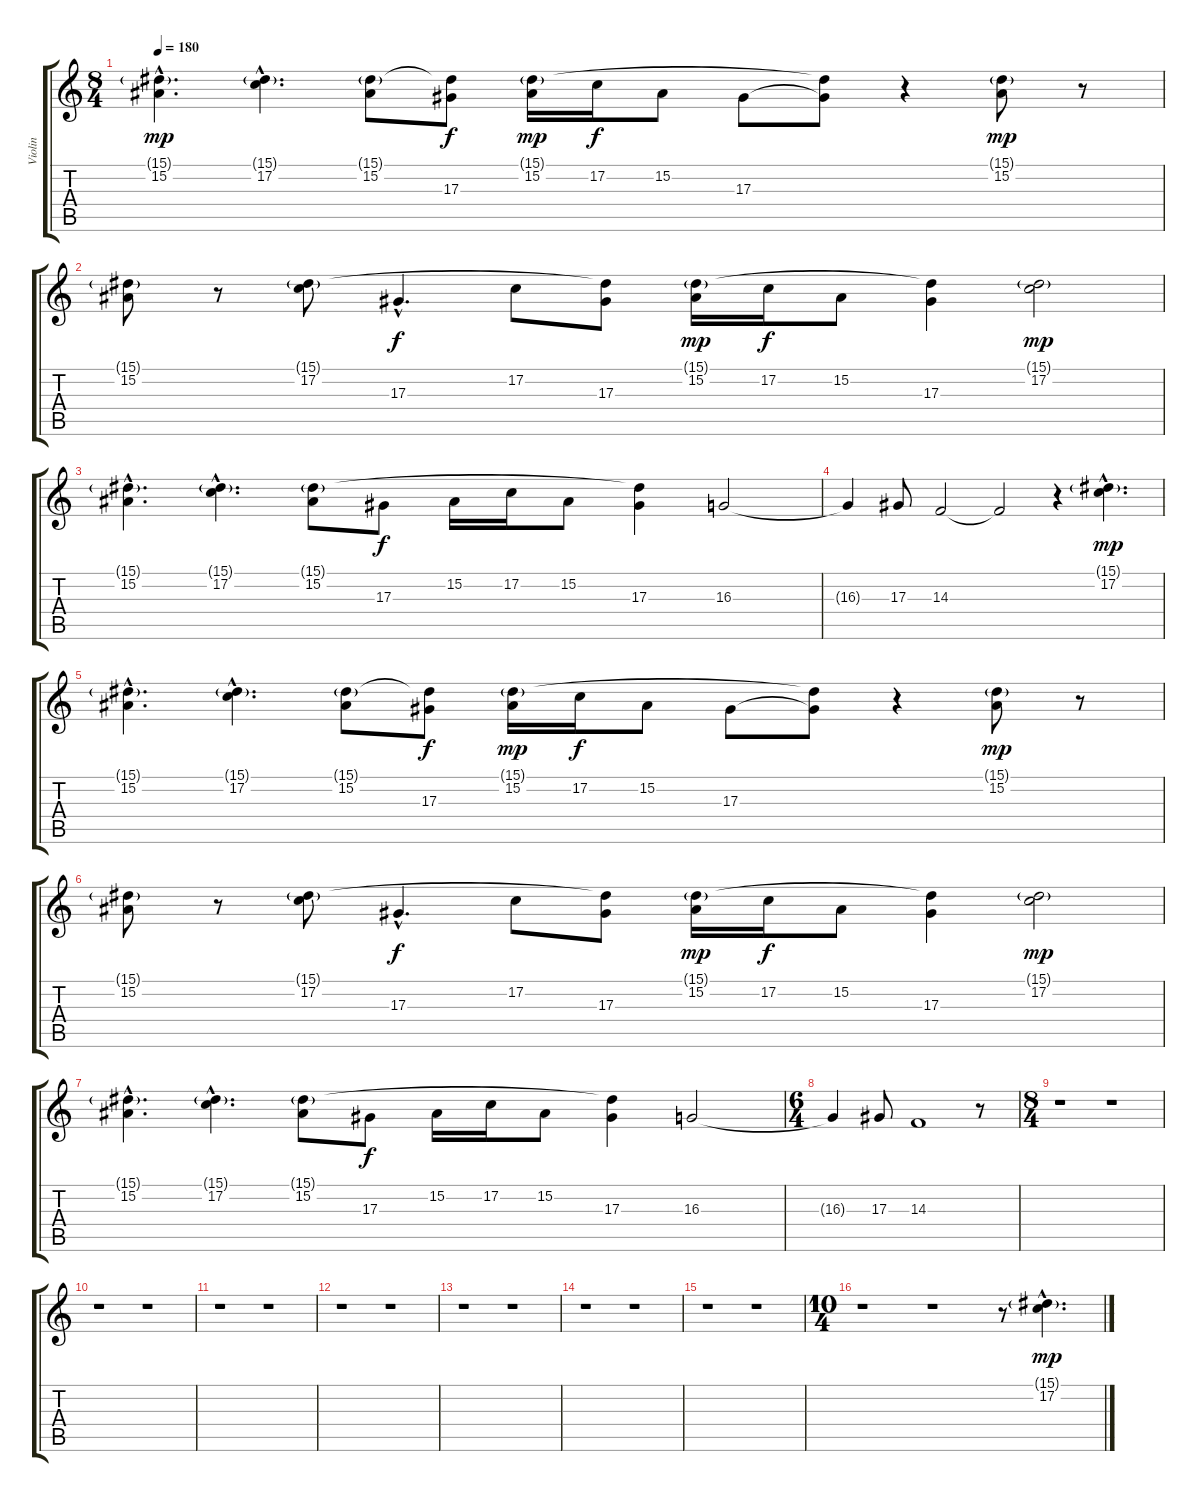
\track ("Violin" "Violin") {instrument violin}
\staff {score tabs}
\tuning (C4 G3 Eb3 Bb2 F2 C2) {hide}
\ts (8 4)
\tempo 180
\clef g2
\ks c
(15.1{g hac} 15.2{hac}).4{d dy mp} (15.1{g hac} 17.2{hac}).4{d} (15.1{g} 15.2).8 (15.1{t} 17.3).8{dy f} (15.1{g} 15.2).16{dy mp} 17.2.16{dy f} 15.2.8 17.3.8 (15.1{t} 17.3{t}).8 r.4 (15.1{g} 15.2).8{dy mp} r.8 |
(15.1{g} 15.2).8 r.8 (15.1{g} 17.2).8 17.3{hac}.4{d dy f} 17.2.8 (15.1{t} 17.3).8 (15.1{g} 15.2).16{dy mp} 17.2.16{dy f} 15.2.8 (15.1{t} 17.3).4 (15.1{g} 17.2).2{dy mp} |
(15.1{g hac} 15.2{hac}).4{d} (15.1{g hac} 17.2{hac}).4{d} (15.1{g} 15.2).8 17.3.8{dy f} 15.2.16 17.2.16 15.2.8 (15.1{t} 17.3).4 16.3.2 |
16.3{t}.4 17.3.8 14.3.2 14.3{t}.2 r.4 (15.1{g hac} 17.2{hac}).4{d dy mp} |
(15.1{g hac} 15.2{hac}).4{d} (15.1{g hac} 17.2{hac}).4{d} (15.1{g} 15.2).8 (15.1{t} 17.3).8{dy f} (15.1{g} 15.2).16{dy mp} 17.2.16{dy f} 15.2.8 17.3.8 (15.1{t} 17.3{t}).8 r.4 (15.1{g} 15.2).8{dy mp} r.8 |
(15.1{g} 15.2).8 r.8 (15.1{g} 17.2).8 17.3{hac}.4{d dy f} 17.2.8 (15.1{t} 17.3).8 (15.1{g} 15.2).16{dy mp} 17.2.16{dy f} 15.2.8 (15.1{t} 17.3).4 (15.1{g} 17.2).2{dy mp} |
(15.1{g hac} 15.2{hac}).4{d} (15.1{g hac} 17.2{hac}).4{d} (15.1{g} 15.2).8 17.3.8{dy f} 15.2.16 17.2.16 15.2.8 (15.1{t} 17.3).4 16.3.2 |
\ts (6 4)
16.3{t}.4 17.3.8 14.3.1 r.8 |
\ts (8 4)
r.1 r.1 |
r.1 r.1 |
r.1 r.1 |
r.1 r.1 |
r.1 r.1 |
r.1 r.1 |
r.1 r.1 |
\ts (10 4)
r.1 r.1 r.8 (15.1{g hac} 17.2{hac}).4{d dy mp}
